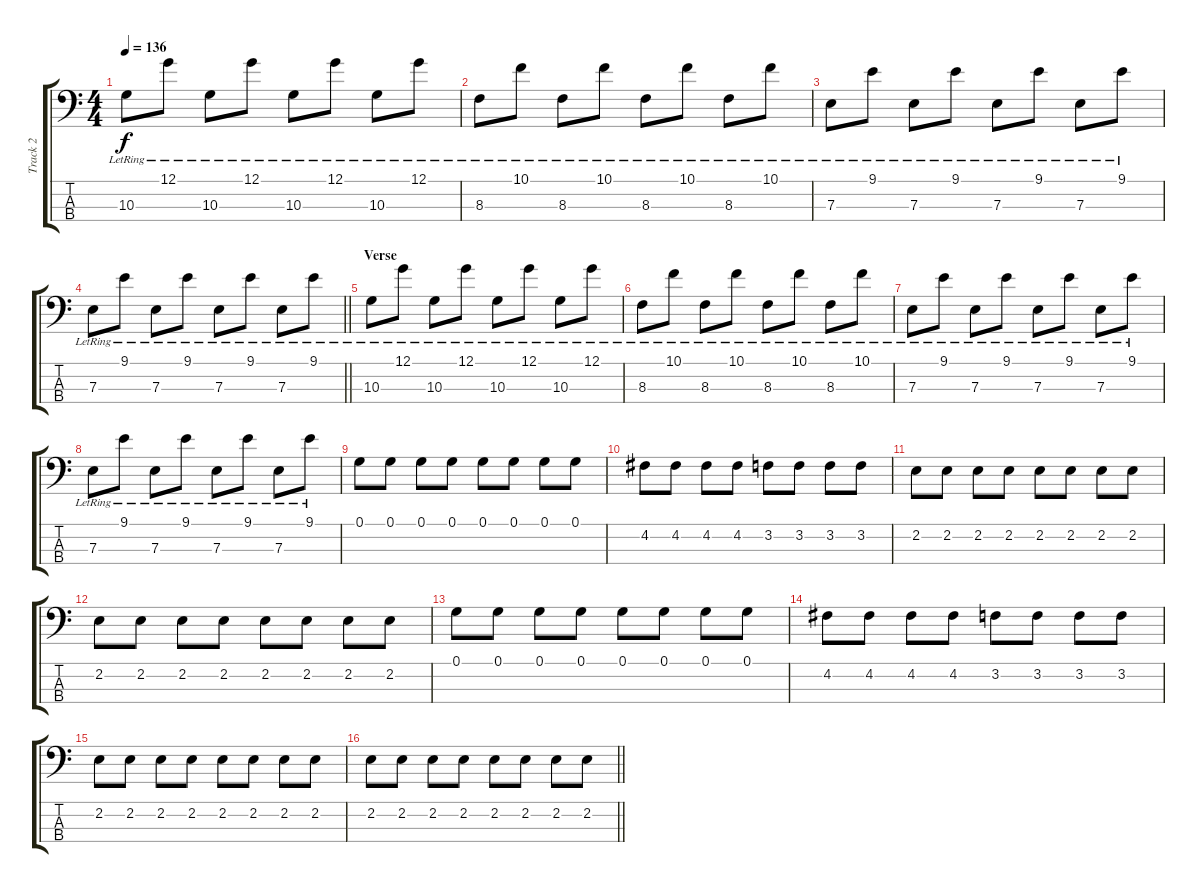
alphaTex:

\track ("Track 2" "Track 2") {instrument electricbassfinger}
\staff {score tabs}
\tuning (G2 D2 A1 E1) {hide}
\ts (4 4)
\tempo 136
\clef f4
\ks c
10.3{lr}.8{dy f} 12.1{lr}.8 10.3{lr}.8 12.1{lr}.8 10.3{lr}.8 12.1{lr}.8 10.3{lr}.8 12.1{lr}.8 |
8.3{lr}.8 10.1{lr}.8 8.3{lr}.8 10.1{lr}.8 8.3{lr}.8 10.1{lr}.8 8.3{lr}.8 10.1{lr}.8 |
7.3{lr}.8 9.1{lr}.8 7.3{lr}.8 9.1{lr}.8 7.3{lr}.8 9.1{lr}.8 7.3{lr}.8 9.1{lr}.8 |
\barLineRight lightlight
7.3{lr}.8 9.1{lr}.8 7.3{lr}.8 9.1{lr}.8 7.3{lr}.8 9.1{lr}.8 7.3{lr}.8 9.1{lr}.8 |
\section ("" "Verse")
10.3{lr}.8 12.1{lr}.8 10.3{lr}.8 12.1{lr}.8 10.3{lr}.8 12.1{lr}.8 10.3{lr}.8 12.1{lr}.8 |
8.3{lr}.8 10.1{lr}.8 8.3{lr}.8 10.1{lr}.8 8.3{lr}.8 10.1{lr}.8 8.3{lr}.8 10.1{lr}.8 |
7.3{lr}.8 9.1{lr}.8 7.3{lr}.8 9.1{lr}.8 7.3{lr}.8 9.1{lr}.8 7.3{lr}.8 9.1{lr}.8 |
7.3{lr}.8 9.1{lr}.8 7.3{lr}.8 9.1{lr}.8 7.3{lr}.8 9.1{lr}.8 7.3{lr}.8 9.1{lr}.8 |
0.1.8 0.1.8 0.1.8 0.1.8 0.1.8 0.1.8 0.1.8 0.1.8 |
4.2.8 4.2.8 4.2.8 4.2.8 3.2.8 3.2.8 3.2.8 3.2.8 |
2.2.8 2.2.8 2.2.8 2.2.8 2.2.8 2.2.8 2.2.8 2.2.8 |
2.2.8 2.2.8 2.2.8 2.2.8 2.2.8 2.2.8 2.2.8 2.2.8 |
0.1.8 0.1.8 0.1.8 0.1.8 0.1.8 0.1.8 0.1.8 0.1.8 |
4.2.8 4.2.8 4.2.8 4.2.8 3.2.8 3.2.8 3.2.8 3.2.8 |
2.2.8 2.2.8 2.2.8 2.2.8 2.2.8 2.2.8 2.2.8 2.2.8 |
\barLineRight lightlight
2.2.8 2.2.8 2.2.8 2.2.8 2.2.8 2.2.8 2.2.8 2.2.8
